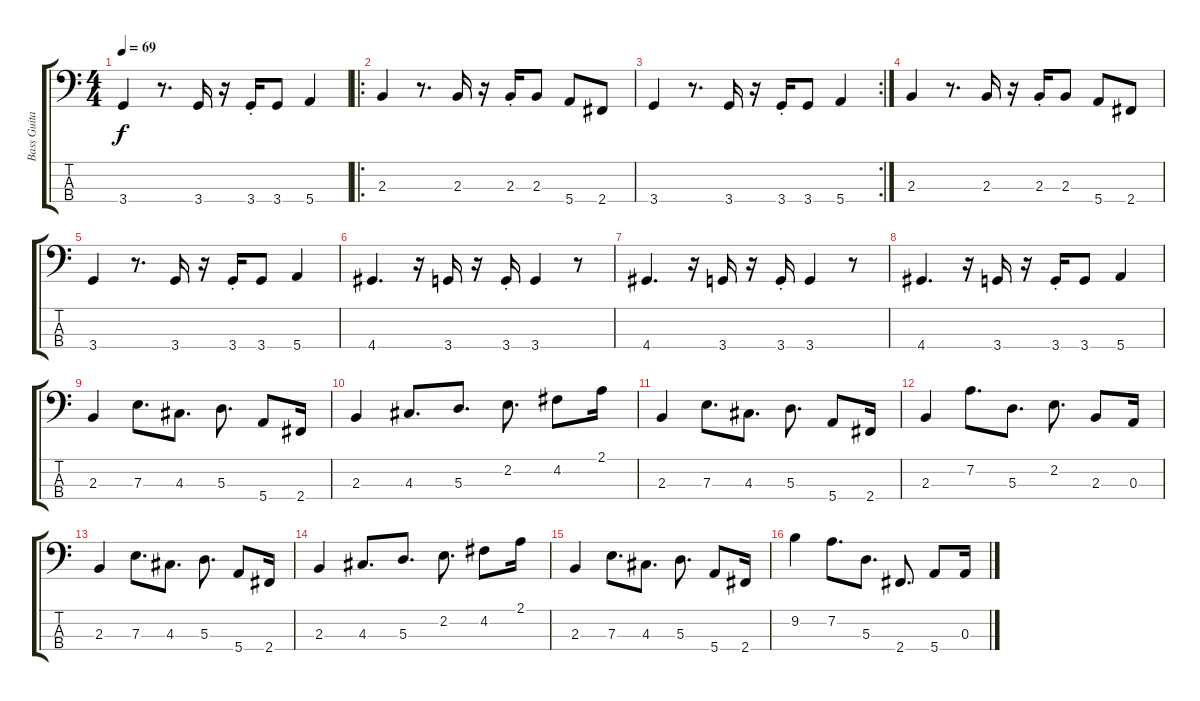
\track ("Bass Guitar" "Bass Guita") {instrument electricbassfinger}
\staff {score tabs}
\tuning (G2 D2 A1 E1) {hide}
\ts (4 4)
\tempo 69
\clef f4
\ks c
3.4.4{dy f} r.8{d} 3.4.16 r.16 3.4{st}.16 3.4.8 5.4.4 |
\ro
2.3.4 r.8{d} 2.3.16 r.16 2.3{st}.16 2.3.8 5.4.8 2.4.8 |
\rc 2
3.4.4 r.8{d} 3.4.16 r.16 3.4{st}.16 3.4.8 5.4.4 |
2.3.4 r.8{d} 2.3.16 r.16 2.3{st}.16 2.3.8 5.4.8 2.4.8 |
3.4.4 r.8{d} 3.4.16 r.16 3.4{st}.16 3.4.8 5.4.4 |
4.4.4{d} r.16 3.4.16 r.16 3.4{st}.16 3.4.4 r.8 |
4.4.4{d} r.16 3.4.16 r.16 3.4{st}.16 3.4.4 r.8 |
4.4.4{d} r.16 3.4.16 r.16 3.4{st}.16 3.4.8 5.4.4 |
2.3.4 7.3.8{d} 4.3.8{d} 5.3.8{d} 5.4.8 2.4.16 |
2.3.4 4.3.8{d} 5.3.8{d} 2.2.8{d} 4.2.8 2.1.16 |
2.3.4 7.3.8{d} 4.3.8{d} 5.3.8{d} 5.4.8 2.4.16 |
2.3.4 7.2.8{d} 5.3.8{d} 2.2.8{d} 2.3.8 0.3.16 |
2.3.4 7.3.8{d} 4.3.8{d} 5.3.8{d} 5.4.8 2.4.16 |
2.3.4 4.3.8{d} 5.3.8{d} 2.2.8{d} 4.2.8 2.1.16 |
2.3.4 7.3.8{d} 4.3.8{d} 5.3.8{d} 5.4.8 2.4.16 |
9.2.4 7.2.8{d} 5.3.8{d} 2.4.8{d} 5.4.8 0.3.16
